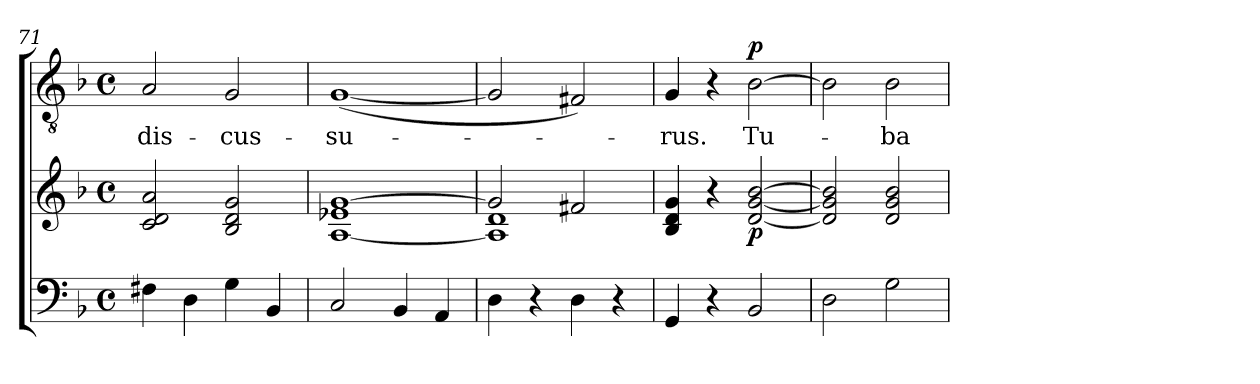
**kern	**kern	**dynam	**kern	**text	**dynam
*part2	*part2	*part2	*part1	*part1	*part1
*staff3	*staff2	*staff2/3	*staff1	*staff1	*staff1
*clefF4	*clefG2	*	*clefGv2	*	*
*k[b-]	*k[b-]	*	*k[b-]	*	*
*F:	*F:	*	*F:	*	*
*M4/4	*M4/4	*	*M4/4	*	*
*met(c)	*met(c)	*	*met(c)	*	*
=71	=71	=71	=71	=71	=71
!	!	!	!	!LO:LY:b	!
4F#X\	2c/ 2d/ 2a/	.	2A/	dis-	.
4D\	.	.	.	.	.
!	!	!	!	!LO:LY:b	!
4G\	2B-/ 2d/ 2g/	.	2G/	-cus-	.
4BB-/	.	.	.	.	.
=72	=72	=72	=72	=72	=72
*	*^	*	*	*	*
!	!	!	!	!	!LO:LY:b	!
2C/	1e-X [>1g	[<1A	.	(<[1G	-su-	.
4BB-/	.	.	.	.	.	.
4AA/	.	.	.	.	.	.
=73	=73	=73	=73	=73	=73	=73
4D\	2g/]	1A] 1d	.	2G/]	.	.
4r	.	.	.	.	.	.
4D\	2f#X/	.	.	2F#X/)	.	.
4r	.	.	.	.	.	.
*	*v	*v	*	*	*	*
=74	=74	=74	=74	=74	=74
!	!	!	!	!LO:LY:b	!
4GG/	4B-/ 4d/ 4g/	.	4G/	-rus.	.
4r	4r	.	4r	.	.
!	!	!LO:DY:b	!	!LO:LY:b	!LO:DY:a
2BB-/	[2d/ [2g/ [2b-/	p	[2B-\	Tu-	p
=75	=75	=75	=75	=75	=75
2D\	2d/] 2g/] 2b-/]	.	2B-\]	.	.
!	!	!	!	!LO:LY:b	!
2G\	2d/ 2g/ 2b-/	.	2B-\	-ba	.
=	=	=	=	=	=
*-	*-	*-	*-	*-	*-
